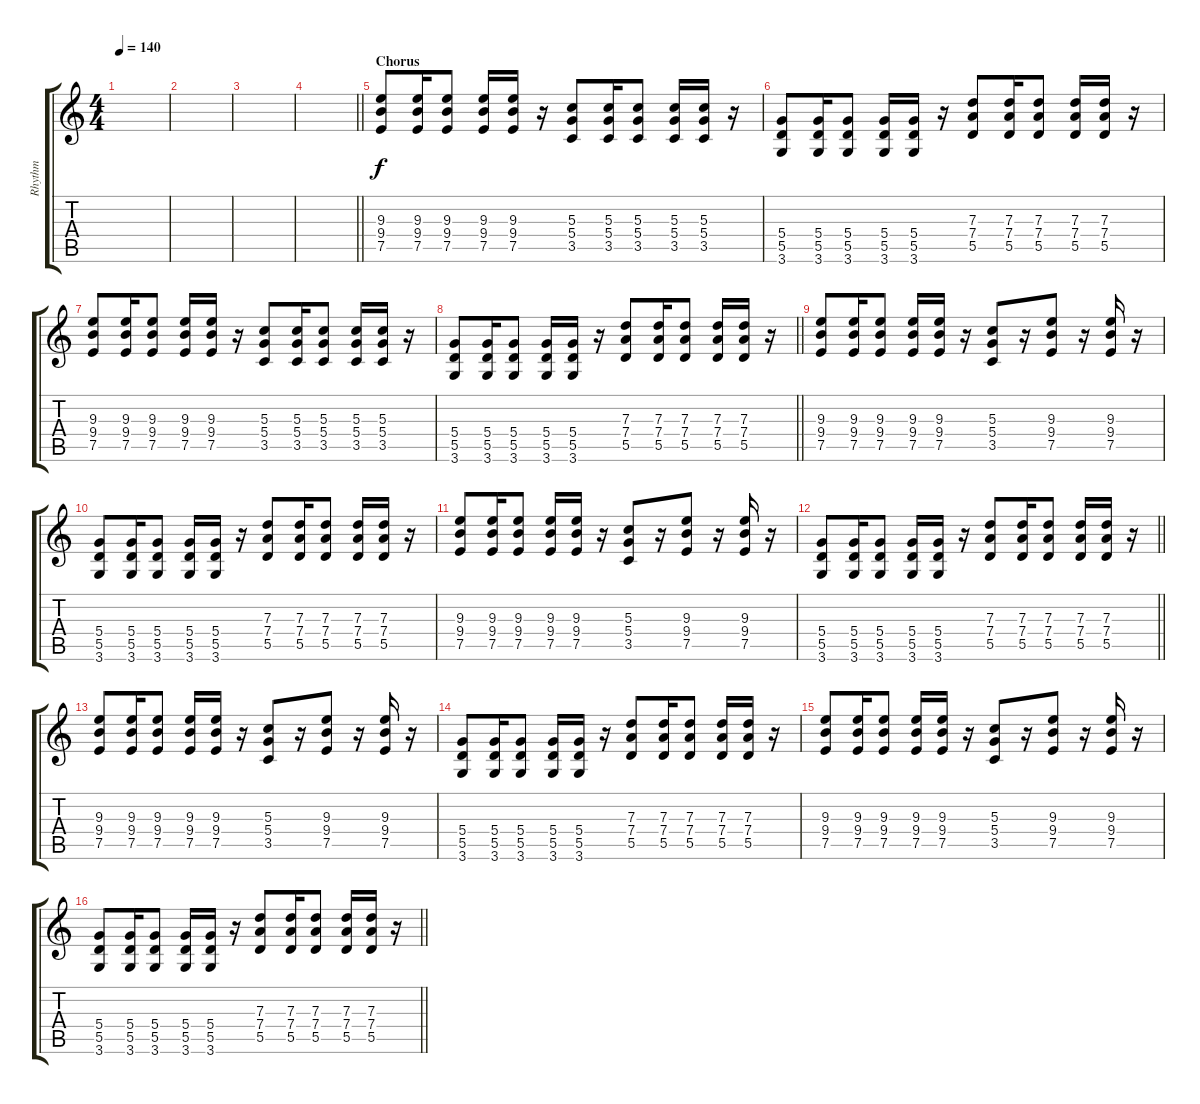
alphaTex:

\track ("Rhythm" "Rhythm") {instrument overdrivenguitar}
\staff {score tabs}
\tuning (E4 B3 G3 D3 A2 E2) {hide}
\ts (4 4)
\tempo 140
\clef g2
\ks c
|
|
|
\barLineRight lightlight
|
\section ("" "Chorus")
(9.3 9.4 7.5).8 (9.3 9.4 7.5).16 (9.3 9.4 7.5).8 (9.3 9.4 7.5).16 (9.3 9.4 7.5).16 r.16 (5.3 5.4 3.5).8 (5.3 5.4 3.5).16 (5.3 5.4 3.5).8 (5.3 5.4 3.5).16 (5.3 5.4 3.5).16 r.16 |
(5.4 5.5 3.6).8 (5.4 5.5 3.6).16 (5.4 5.5 3.6).8 (5.4 5.5 3.6).16 (5.4 5.5 3.6).16 r.16 (7.3 7.4 5.5).8 (7.3 7.4 5.5).16 (7.3 7.4 5.5).8 (7.3 7.4 5.5).16 (7.3 7.4 5.5).16 r.16 |
(9.3 9.4 7.5).8 (9.3 9.4 7.5).16 (9.3 9.4 7.5).8 (9.3 9.4 7.5).16 (9.3 9.4 7.5).16 r.16 (5.3 5.4 3.5).8 (5.3 5.4 3.5).16 (5.3 5.4 3.5).8 (5.3 5.4 3.5).16 (5.3 5.4 3.5).16 r.16 |
\barLineRight lightlight
(5.4 5.5 3.6).8 (5.4 5.5 3.6).16 (5.4 5.5 3.6).8 (5.4 5.5 3.6).16 (5.4 5.5 3.6).16 r.16 (7.3 7.4 5.5).8 (7.3 7.4 5.5).16 (7.3 7.4 5.5).8 (7.3 7.4 5.5).16 (7.3 7.4 5.5).16 r.16 |
(9.3 9.4 7.5).8 (9.3 9.4 7.5).16 (9.3 9.4 7.5).8 (9.3 9.4 7.5).16 (9.3 9.4 7.5).16 r.16 (5.3 5.4 3.5).8 r.16 (9.3 9.4 7.5).8 r.16 (9.3 9.4 7.5).16 r.16 |
(5.4 5.5 3.6).8 (5.4 5.5 3.6).16 (5.4 5.5 3.6).8 (5.4 5.5 3.6).16 (5.4 5.5 3.6).16 r.16 (7.3 7.4 5.5).8 (7.3 7.4 5.5).16 (7.3 7.4 5.5).8 (7.3 7.4 5.5).16 (7.3 7.4 5.5).16 r.16 |
(9.3 9.4 7.5).8 (9.3 9.4 7.5).16 (9.3 9.4 7.5).8 (9.3 9.4 7.5).16 (9.3 9.4 7.5).16 r.16 (5.3 5.4 3.5).8 r.16 (9.3 9.4 7.5).8 r.16 (9.3 9.4 7.5).16 r.16 |
\barLineRight lightlight
(5.4 5.5 3.6).8 (5.4 5.5 3.6).16 (5.4 5.5 3.6).8 (5.4 5.5 3.6).16 (5.4 5.5 3.6).16 r.16 (7.3 7.4 5.5).8 (7.3 7.4 5.5).16 (7.3 7.4 5.5).8 (7.3 7.4 5.5).16 (7.3 7.4 5.5).16 r.16 |
(9.3 9.4 7.5).8 (9.3 9.4 7.5).16 (9.3 9.4 7.5).8 (9.3 9.4 7.5).16 (9.3 9.4 7.5).16 r.16 (5.3 5.4 3.5).8 r.16 (9.3 9.4 7.5).8 r.16 (9.3 9.4 7.5).16 r.16 |
(5.4 5.5 3.6).8 (5.4 5.5 3.6).16 (5.4 5.5 3.6).8 (5.4 5.5 3.6).16 (5.4 5.5 3.6).16 r.16 (7.3 7.4 5.5).8 (7.3 7.4 5.5).16 (7.3 7.4 5.5).8 (7.3 7.4 5.5).16 (7.3 7.4 5.5).16 r.16 |
(9.3 9.4 7.5).8 (9.3 9.4 7.5).16 (9.3 9.4 7.5).8 (9.3 9.4 7.5).16 (9.3 9.4 7.5).16 r.16 (5.3 5.4 3.5).8 r.16 (9.3 9.4 7.5).8 r.16 (9.3 9.4 7.5).16 r.16 |
\barLineRight lightlight
(5.4 5.5 3.6).8 (5.4 5.5 3.6).16 (5.4 5.5 3.6).8 (5.4 5.5 3.6).16 (5.4 5.5 3.6).16 r.16 (7.3 7.4 5.5).8 (7.3 7.4 5.5).16 (7.3 7.4 5.5).8 (7.3 7.4 5.5).16 (7.3 7.4 5.5).16 r.16
